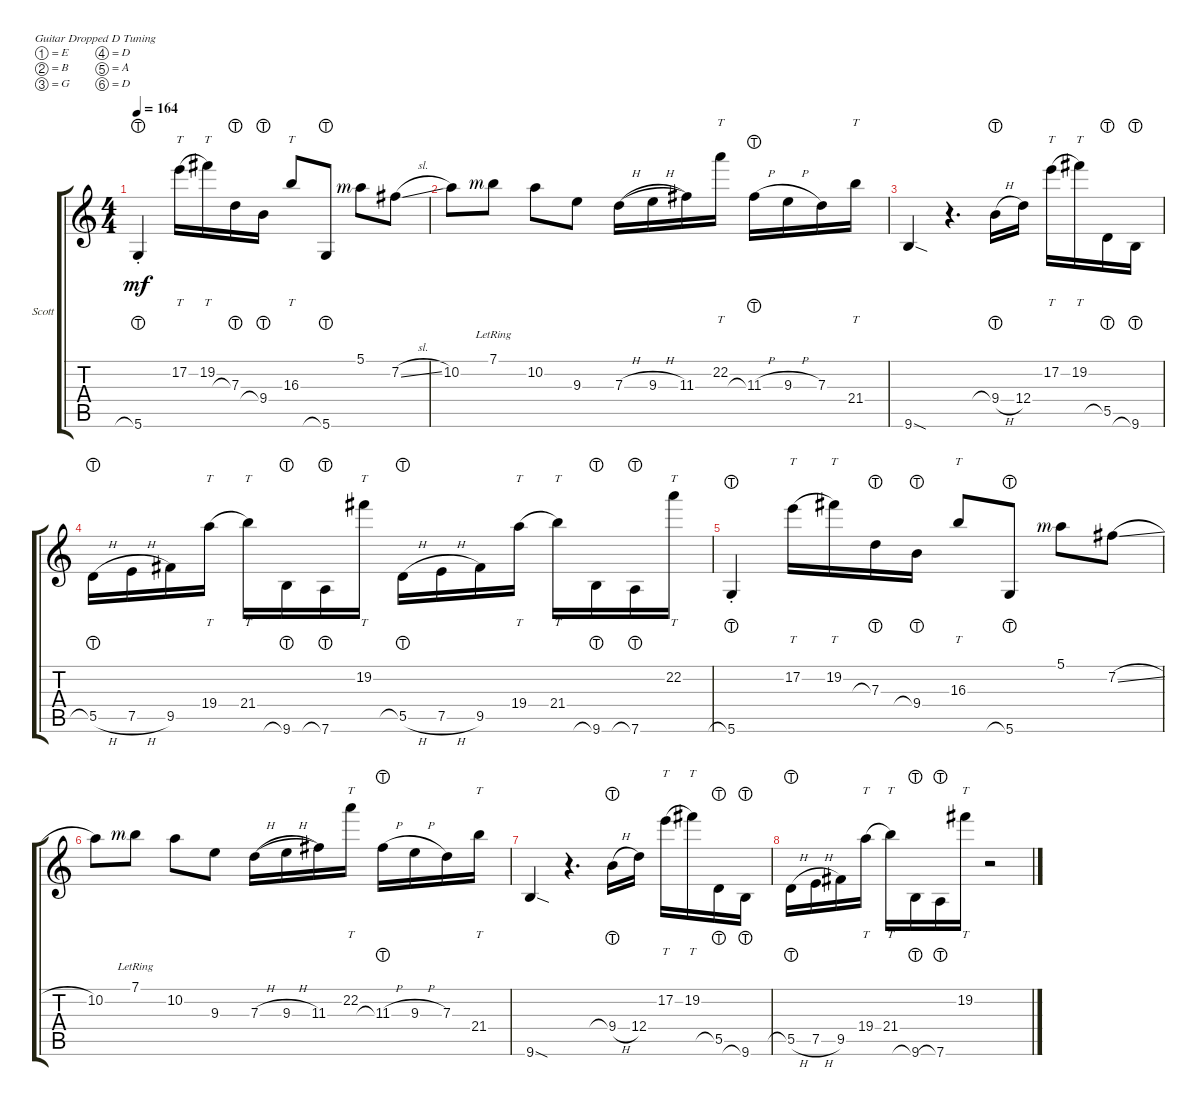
\defaultSystemsLayout 4
\bracketExtendMode groupsimilarinstruments
\firstSystemTrackNameOrientation horizontal
\otherSystemsTrackNameOrientation horizontal
\track ("Scott" "Scott") {instrument electricguitarclean}
\staff {score tabs}
\tuning (E4 B3 G3 D3 A2 D2)
\ts (4 4)
\tempo 164
\clef g2
\ks c
5.6{lht st}.4{dy mf} 17.2.16{tt legatoorigin} 19.2.16{tt} 7.3{lht}.16 9.4{lht}.16 16.3.8{tt} 5.6{lht}.8 5.1{rf 3}.8 7.2{sl}.8 |
10.2.8 7.1{lr rf 3}.8 10.2.8 9.3.8 7.3{h}.16{legatoorigin} 9.3{h}.16{legatoorigin} 11.3.16 22.2.16{tt} 11.3{h lht}.16 9.3{h}.16 7.3.16 21.4.16{tt} |
9.6{sod}.4 r.4{d} 9.4{h lht}.16 12.4.16 17.2.16{tt legatoorigin} 19.2.16{tt} 5.5{lht}.16 9.6{lht}.16 |
5.5{h lht}.16 7.5{h}.16 9.5.16 19.4.16{tt legatoorigin} 21.4.16{tt} 9.6{lht}.16 7.6{lht}.16 19.2.16{tt} 5.5{h lht}.16 7.5{h}.16 9.5.16 19.4.16{tt legatoorigin} 21.4.16{tt} 9.6{lht}.16 7.6{lht}.16 22.2.16{tt} |
5.6{lht st}.4 17.2.16{tt legatoorigin} 19.2.16{tt} 7.3{lht}.16 9.4{lht}.16 16.3.8{tt} 5.6{lht}.8 5.1{rf 3}.8 7.2{sl}.8 |
10.2.8 7.1{lr rf 3}.8 10.2.8 9.3.8 7.3{h}.16{legatoorigin} 9.3{h}.16{legatoorigin} 11.3.16 22.2.16{tt} 11.3{h lht}.16 9.3{h}.16 7.3.16 21.4.16{tt} |
9.6{sod}.4 r.4{d} 9.4{h lht}.16 12.4.16 17.2.16{tt legatoorigin} 19.2.16{tt} 5.5{lht}.16 9.6{lht}.16 |
5.5{h lht}.16 7.5{h}.16 9.5.16 19.4.16{tt legatoorigin} 21.4.16{tt} 9.6{lht}.16 7.6{lht}.16 19.2.16{tt} r.2
